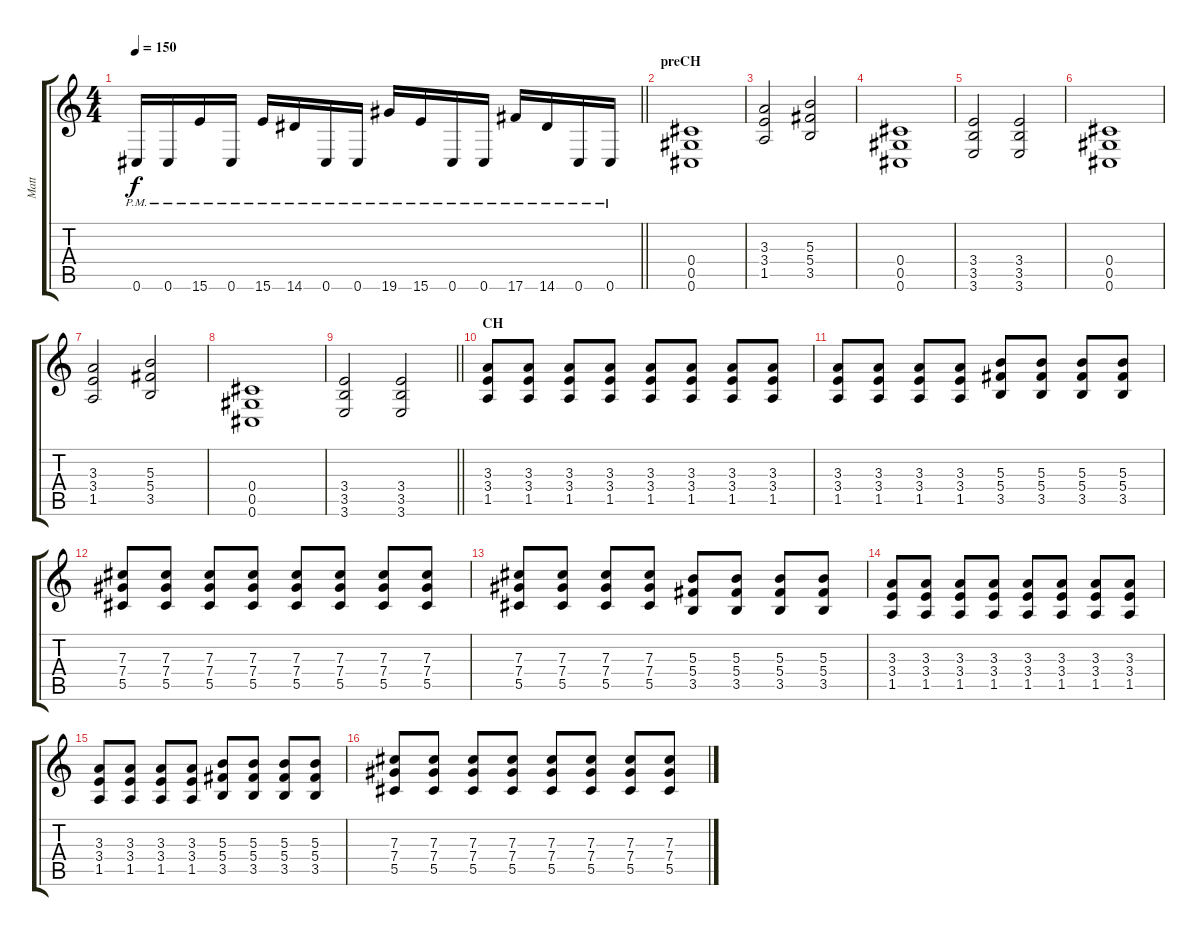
\track ("Matt" "Matt") {instrument distortionguitar}
\staff {score tabs}
\tuning (Eb4 Bb3 Gb3 Db3 Ab2 Db2) {hide}
\ts (4 4)
\tempo 150
\clef g2
\barLineRight lightlight
\ks c
0.6{pm}.16{dy f} 0.6{pm}.16 15.6{pm}.16 0.6{pm}.16 15.6{pm}.16 14.6{pm}.16 0.6{pm}.16 0.6{pm}.16 19.6{pm}.16 15.6{pm}.16 0.6{pm}.16 0.6{pm}.16 17.6{pm}.16 14.6{pm}.16 0.6{pm}.16 0.6{pm}.16 |
\section ("" "preCH")
(0.4 0.5 0.6).1 |
(3.3 3.4 1.5).2 (5.3 5.4 3.5).2 |
(0.4 0.5 0.6).1 |
(3.4 3.5 3.6).2 (3.4 3.5 3.6).2 |
(0.4 0.5 0.6).1 |
(3.3 3.4 1.5).2 (5.3 5.4 3.5).2 |
(0.4 0.5 0.6).1 |
\barLineRight lightlight
(3.4 3.5 3.6).2 (3.4 3.5 3.6).2 |
\section ("" "CH")
(3.3 3.4 1.5).8 (3.3 3.4 1.5).8 (3.3 3.4 1.5).8 (3.3 3.4 1.5).8 (3.3 3.4 1.5).8 (3.3 3.4 1.5).8 (3.3 3.4 1.5).8 (3.3 3.4 1.5).8 |
(3.3 3.4 1.5).8 (3.3 3.4 1.5).8 (3.3 3.4 1.5).8 (3.3 3.4 1.5).8 (5.3 5.4 3.5).8 (5.3 5.4 3.5).8 (5.3 5.4 3.5).8 (5.3 5.4 3.5).8 |
(7.3 7.4 5.5).8 (7.3 7.4 5.5).8 (7.3 7.4 5.5).8 (7.3 7.4 5.5).8 (7.3 7.4 5.5).8 (7.3 7.4 5.5).8 (7.3 7.4 5.5).8 (7.3 7.4 5.5).8 |
(7.3 7.4 5.5).8 (7.3 7.4 5.5).8 (7.3 7.4 5.5).8 (7.3 7.4 5.5).8 (5.3 5.4 3.5).8 (5.3 5.4 3.5).8 (5.3 5.4 3.5).8 (5.3 5.4 3.5).8 |
(3.3 3.4 1.5).8 (3.3 3.4 1.5).8 (3.3 3.4 1.5).8 (3.3 3.4 1.5).8 (3.3 3.4 1.5).8 (3.3 3.4 1.5).8 (3.3 3.4 1.5).8 (3.3 3.4 1.5).8 |
(3.3 3.4 1.5).8 (3.3 3.4 1.5).8 (3.3 3.4 1.5).8 (3.3 3.4 1.5).8 (5.3 5.4 3.5).8 (5.3 5.4 3.5).8 (5.3 5.4 3.5).8 (5.3 5.4 3.5).8 |
(7.3 7.4 5.5).8 (7.3 7.4 5.5).8 (7.3 7.4 5.5).8 (7.3 7.4 5.5).8 (7.3 7.4 5.5).8 (7.3 7.4 5.5).8 (7.3 7.4 5.5).8 (7.3 7.4 5.5).8
